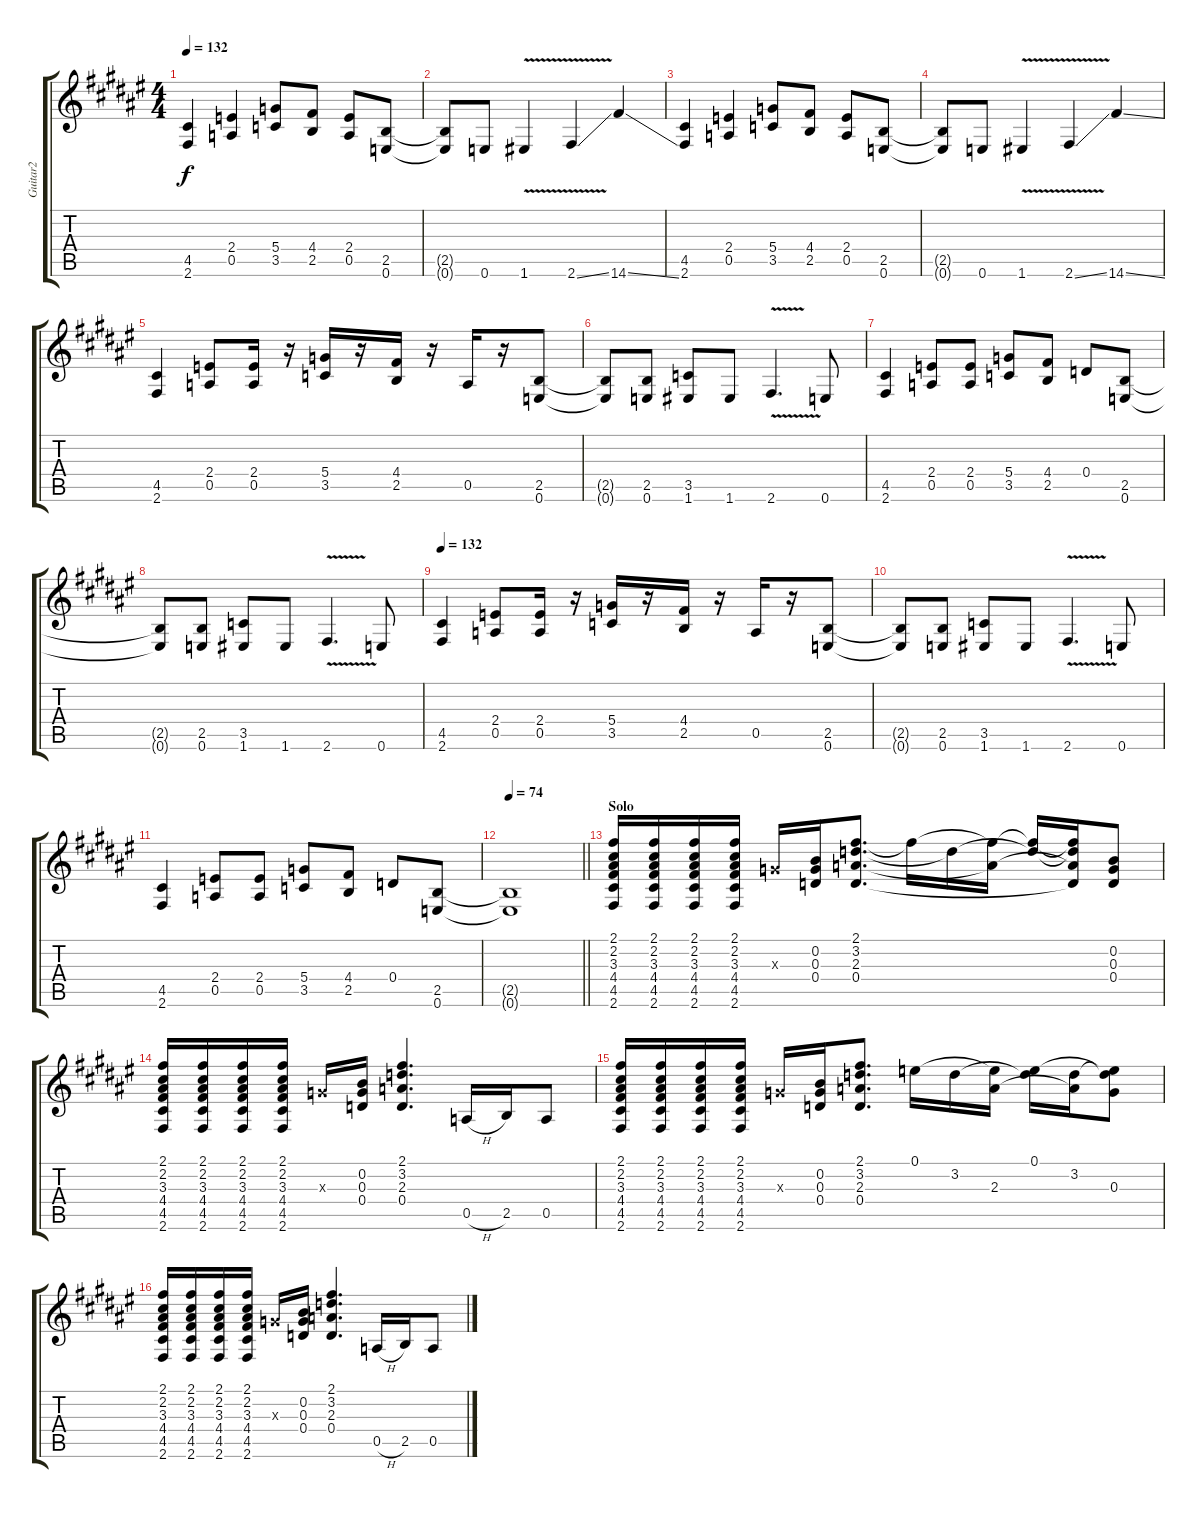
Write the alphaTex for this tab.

\track ("Guitar2" "Guitar2") {instrument acousticguitarsteel}
\staff {score tabs}
\tuning (E4 B3 G3 D3 A2 E2) {hide}
\ts (4 4)
\tempo 132
\clef g2
\ks f#
(4.5 2.6).4{dy f} (2.4 0.5).4 (5.4 3.5).8 (4.4 2.5).8 (2.4 0.5).8 (2.5 0.6).8 |
(2.5{t} 0.6{t}).8 0.6.8 1.6{v}.4 2.6{v ss}.4 14.6{ss}.4 |
(4.5 2.6).4 (2.4 0.5).4 (5.4 3.5).8 (4.4 2.5).8 (2.4 0.5).8 (2.5 0.6).8 |
(2.5{t} 0.6{t}).8 0.6.8 1.6{v}.4 2.6{v ss}.4 14.6{ss}.4 |
(4.5 2.6).4 (2.4 0.5).8 (2.4 0.5).16 r.16 (5.4 3.5).16 r.16 (4.4 2.5).16 r.16 0.5.16 r.16 (2.5 0.6).8 |
(2.5{t} 0.6{t}).8 (2.5 0.6).8 (3.5 1.6).8 1.6.8 2.6{v}.4{d} 0.6.8 |
(4.5 2.6).4 (2.4 0.5).8 (2.4 0.5).8 (5.4 3.5).8 (4.4 2.5).8 0.4.8 (2.5 0.6).8 |
(2.5{t} 0.6{t}).8 (2.5 0.6).8 (3.5 1.6).8 1.6.8 2.6{v}.4{d} 0.6.8 |
\tempo 132
(4.5 2.6).4 (2.4 0.5).8 (2.4 0.5).16 r.16 (5.4 3.5).16 r.16 (4.4 2.5).16 r.16 0.5.16 r.16 (2.5 0.6).8 |
(2.5{t} 0.6{t}).8 (2.5 0.6).8 (3.5 1.6).8 1.6.8 2.6{v}.4{d} 0.6.8 |
(4.5 2.6).4 (2.4 0.5).8 (2.4 0.5).8 (5.4 3.5).8 (4.4 2.5).8 0.4.8 (2.5 0.6).8 |
\tempo 74
\barLineRight lightlight
(2.5{t} 0.6{t}).1{instrument acousticguitarsteel} |
\section ("" "Solo")
(2.1 2.2 3.3 4.4 4.5 2.6).16 (2.1 2.2 3.3 4.4 4.5 2.6).16 (2.1 2.2 3.3 4.4 4.5 2.6).16 (2.1 2.2 3.3 4.4 4.5 2.6).16 0.3{x}.16 (0.2 0.3 0.4).16 (2.1 3.2 2.3 0.4).8{d} 2.1{t}.16 3.2{t}.16 (2.1{t} 2.3{t}).16 (2.1{t} 3.2{t}).16 (2.1{t} 3.2{t} 2.3{t} 0.4{t}).16 (0.2 0.3 0.4).8 |
(2.1 2.2 3.3 4.4 4.5 2.6).16 (2.1 2.2 3.3 4.4 4.5 2.6).16 (2.1 2.2 3.3 4.4 4.5 2.6).16 (2.1 2.2 3.3 4.4 4.5 2.6).16 0.3{x}.16 (0.2 0.3 0.4).16 (2.1 3.2 2.3 0.4).4{d} 0.5{h}.16 2.5.16 0.5.8 |
(2.1 2.2 3.3 4.4 4.5 2.6).16 (2.1 2.2 3.3 4.4 4.5 2.6).16 (2.1 2.2 3.3 4.4 4.5 2.6).16 (2.1 2.2 3.3 4.4 4.5 2.6).16 0.3{x}.16 (0.2 0.3 0.4).16 (2.1 3.2 2.3 0.4).8{d} 0.1.16 3.2.16 (0.1{t} 2.3).16 (0.1 3.2{t}).16 (3.2 2.3{t}).16 (0.1{t} 3.2{t} 0.3).8 |
(2.1 2.2 3.3 4.4 4.5 2.6).16 (2.1 2.2 3.3 4.4 4.5 2.6).16 (2.1 2.2 3.3 4.4 4.5 2.6).16 (2.1 2.2 3.3 4.4 4.5 2.6).16 0.3{x}.16 (0.2 0.3 0.4).16 (2.1 3.2 2.3 0.4).4{d} 0.5{h}.16 2.5.16 0.5.8
